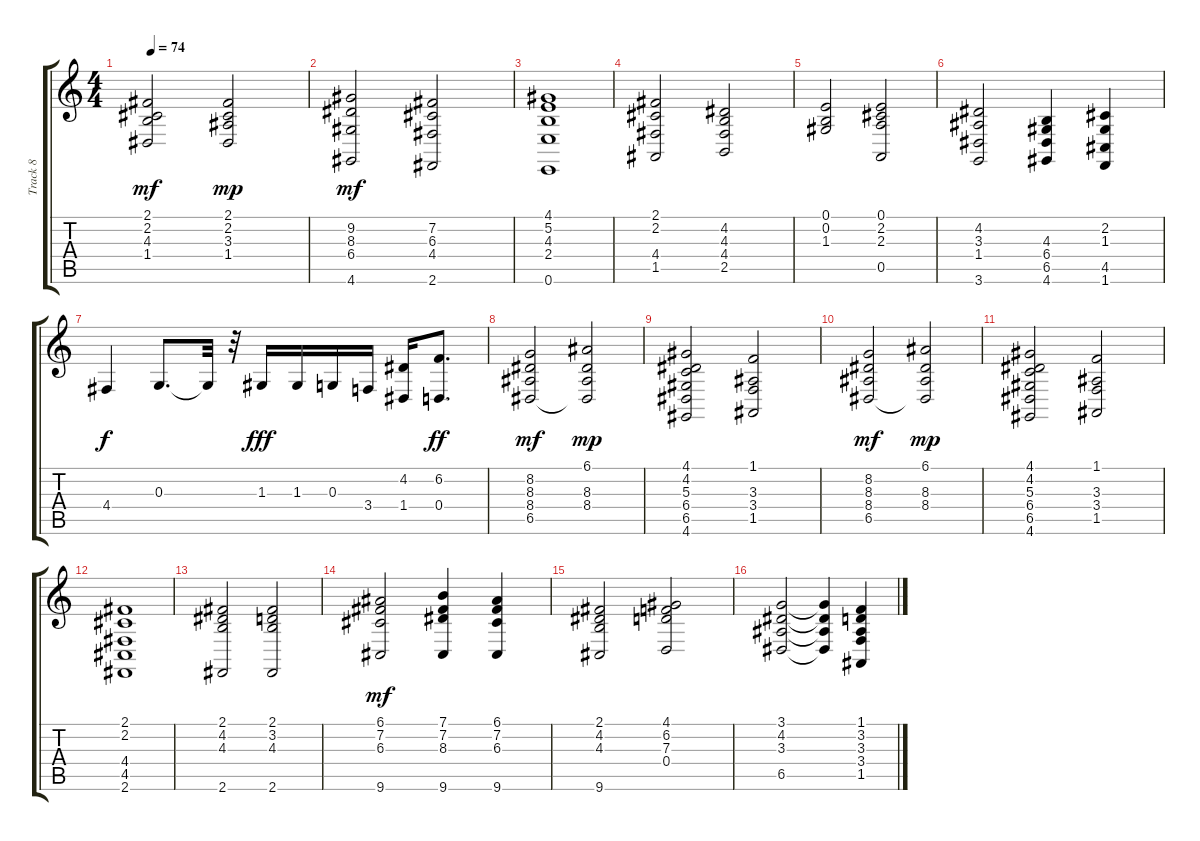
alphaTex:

\track ("Track 8" "Track 8") {instrument brasssection}
\staff {score tabs}
\tuning (E4 B3 G3 D3 A2 E2) {hide}
\ts (4 4)
\tempo 74
\clef g2
\ks c
(2.1 2.2 4.3 1.4).2{dy mf} (2.1 2.2 3.3 1.4).2{dy mp} |
(9.2 8.3 6.4 4.6).2{dy mf} (7.2 6.3 4.4 2.6).2 |
(4.1 5.2 4.3 2.4 0.6).1 |
(2.1 2.2 4.4 1.5).2 (4.2 4.3 4.4 2.5).2 |
(0.1 0.2 1.3).2 (0.1 2.2 2.3 0.5).2 |
(4.2 3.3 1.4 3.6).2{instrument synthstrings2} (4.3 6.4 6.5 4.6).4 (2.2 1.3 4.5 1.6).4 |
4.4.4{dy f instrument synthstrings1} 0.3.8{d} 0.3{t}.32 r.32 1.3.16{dy fff} 1.3.16 0.3.16 3.4.16 (4.2 1.4).16 (6.2 0.4).8{d dy ff} |
(8.2 8.3 8.4 6.5).2{dy mf volume 11 balance 13 instrument pad2warm} (6.1 8.3 8.4 6.5{t}).2{dy mp} |
(4.1 4.2 5.3 6.4 6.5 4.6).2 (1.1 3.3 3.4 1.5).2 |
(8.2 8.3 8.4 6.5).2{dy mf balance 13 instrument pad2warm} (6.1 8.3 8.4 6.5{t}).2{dy mp} |
(4.1 4.2 5.3 6.4 6.5 4.6).2 (1.1 3.3 3.4 1.5).2 |
(2.1 2.2 4.4 4.5 2.6).1 |
(2.1 4.2 4.3 2.6).2 (2.1 3.2 4.3 2.6).2 |
(6.1 7.2 6.3 9.6).2{dy mf} (7.1 7.2 8.3 9.6).4 (6.1 7.2 6.3 9.6).4 |
(2.1 4.2 4.3 9.6).2 (4.1 6.2 7.3 0.4).2 |
(3.1 4.2 3.3 6.5).2 (3.1{t} 4.2{t} 3.3{t} 6.5{t}).4 (1.1 3.2 3.3 3.4 1.5).4
